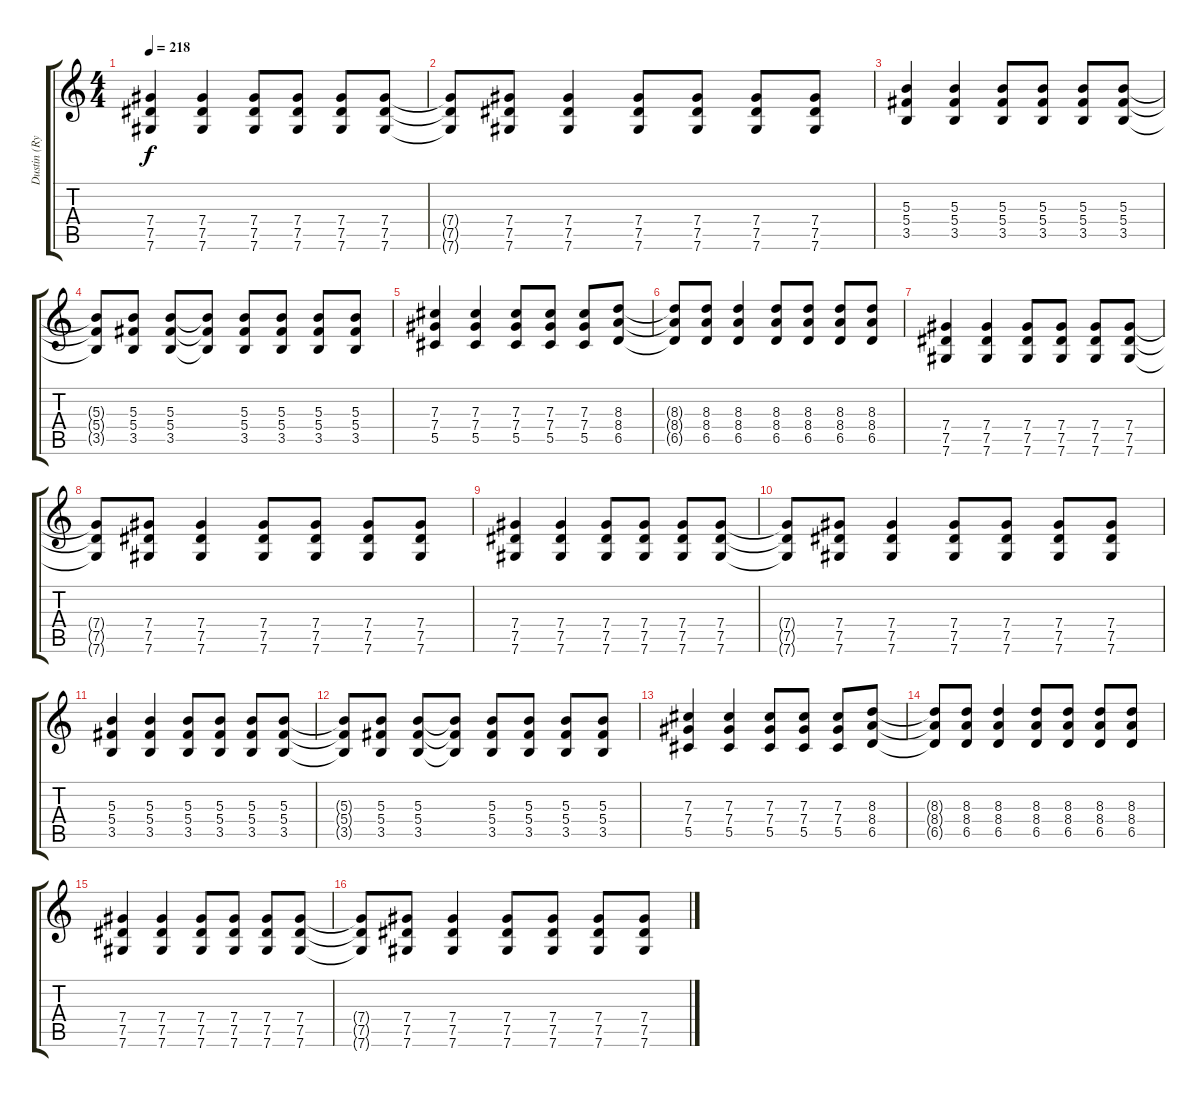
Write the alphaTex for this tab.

\track ("Dustin (Rythm)" "Dustin (Ry") {instrument overdrivenguitar}
\staff {score tabs}
\tuning (Eb4 Bb3 Gb3 Db3 Ab2 Db2) {hide}
\ts (4 4)
\tempo 218
\clef g2
\ks c
(7.4 7.5 7.6).4{dy f} (7.4 7.5 7.6).4 (7.4 7.5 7.6).8 (7.4 7.5 7.6).8 (7.4 7.5 7.6).8 (7.4 7.5 7.6).8 |
(7.4{t} 7.5{t} 7.6{t}).8 (7.4 7.5 7.6).8 (7.4 7.5 7.6).4 (7.4 7.5 7.6).8 (7.4 7.5 7.6).8 (7.4 7.5 7.6).8 (7.4 7.5 7.6).8 |
(5.3 5.4 3.5).4 (5.3 5.4 3.5).4 (5.3 5.4 3.5).8 (5.3 5.4 3.5).8 (5.3 5.4 3.5).8 (5.3 5.4 3.5).8 |
(5.3{t} 5.4{t} 3.5{t}).8 (5.3 5.4 3.5).8 (5.3 5.4 3.5).8 (5.3{t} 5.4{t} 3.5{t}).8 (5.3 5.4 3.5).8 (5.3 5.4 3.5).8 (5.3 5.4 3.5).8 (5.3 5.4 3.5).8 |
(7.3 7.4 5.5).4 (7.3 7.4 5.5).4 (7.3 7.4 5.5).8 (7.3 7.4 5.5).8 (7.3 7.4 5.5).8 (8.3 8.4 6.5).8 |
(8.3{t} 8.4{t} 6.5{t}).8 (8.3 8.4 6.5).8 (8.3 8.4 6.5).4 (8.3 8.4 6.5).8 (8.3 8.4 6.5).8 (8.3 8.4 6.5).8 (8.3 8.4 6.5).8 |
(7.4 7.5 7.6).4 (7.4 7.5 7.6).4 (7.4 7.5 7.6).8 (7.4 7.5 7.6).8 (7.4 7.5 7.6).8 (7.4 7.5 7.6).8 |
(7.4{t} 7.5{t} 7.6{t}).8 (7.4 7.5 7.6).8 (7.4 7.5 7.6).4 (7.4 7.5 7.6).8 (7.4 7.5 7.6).8 (7.4 7.5 7.6).8 (7.4 7.5 7.6).8 |
(7.4 7.5 7.6).4 (7.4 7.5 7.6).4 (7.4 7.5 7.6).8 (7.4 7.5 7.6).8 (7.4 7.5 7.6).8 (7.4 7.5 7.6).8 |
(7.4{t} 7.5{t} 7.6{t}).8 (7.4 7.5 7.6).8 (7.4 7.5 7.6).4 (7.4 7.5 7.6).8 (7.4 7.5 7.6).8 (7.4 7.5 7.6).8 (7.4 7.5 7.6).8 |
(5.3 5.4 3.5).4 (5.3 5.4 3.5).4 (5.3 5.4 3.5).8 (5.3 5.4 3.5).8 (5.3 5.4 3.5).8 (5.3 5.4 3.5).8 |
(5.3{t} 5.4{t} 3.5{t}).8 (5.3 5.4 3.5).8 (5.3 5.4 3.5).8 (5.3{t} 5.4{t} 3.5{t}).8 (5.3 5.4 3.5).8 (5.3 5.4 3.5).8 (5.3 5.4 3.5).8 (5.3 5.4 3.5).8 |
(7.3 7.4 5.5).4 (7.3 7.4 5.5).4 (7.3 7.4 5.5).8 (7.3 7.4 5.5).8 (7.3 7.4 5.5).8 (8.3 8.4 6.5).8 |
(8.3{t} 8.4{t} 6.5{t}).8 (8.3 8.4 6.5).8 (8.3 8.4 6.5).4 (8.3 8.4 6.5).8 (8.3 8.4 6.5).8 (8.3 8.4 6.5).8 (8.3 8.4 6.5).8 |
(7.4 7.5 7.6).4 (7.4 7.5 7.6).4 (7.4 7.5 7.6).8 (7.4 7.5 7.6).8 (7.4 7.5 7.6).8 (7.4 7.5 7.6).8 |
(7.4{t} 7.5{t} 7.6{t}).8 (7.4 7.5 7.6).8 (7.4 7.5 7.6).4 (7.4 7.5 7.6).8 (7.4 7.5 7.6).8 (7.4 7.5 7.6).8 (7.4 7.5 7.6).8
